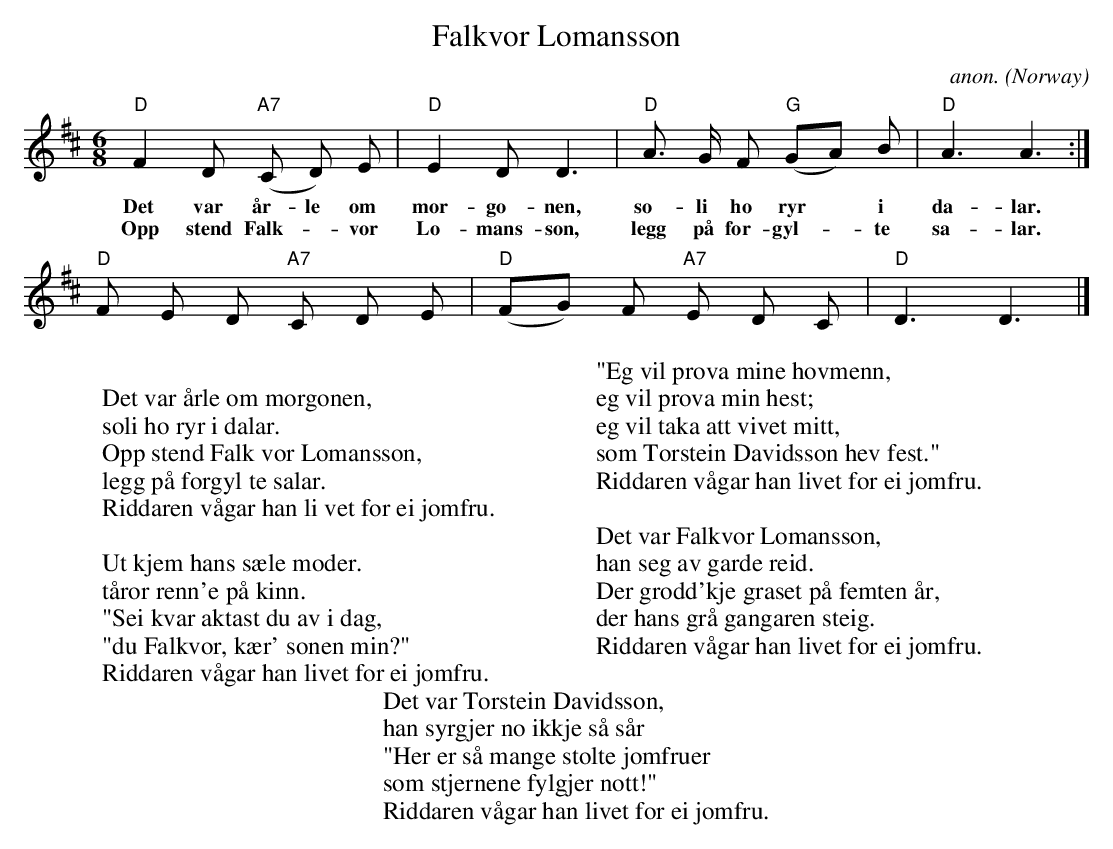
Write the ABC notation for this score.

X:1
T:Falkvor Lomansson
C:anon.
O:Norway
M:6/8
L:1/8
K:D
"D"F2 D "A7"(C D) E|"D"E2 D D3|"D"A> G F "G"(GA) B|"D"A3 A3:|
w:Det var \aar- le om mor- go- nen, so- li ho ryr* i da- lar.
w:Opp stend Falk-* vor Lo- mans- son, legg p\aa for- gyl-* te sa- lar.
"D"F E D "A7"C D E|"D"(FG) F "A7"E D C|"D"D3 D3|]
W:
W:Det var \aarle om morgonen,
W:soli ho ryr i dalar.
W:Opp stend Falk vor Lomansson,
W:legg p\aa forgyl te salar.
W:Riddaren v\aagar han li vet for ei jomfru.
W:
W:Ut kjem hans sæle moder.
W:t\aaror renn'e p\aa kinn.
W:"Sei kvar aktast du av i dag,
W:"du Falkvor, kær' sonen min?"
W:Riddaren v\aagar han livet for ei jomfru.
W:
W:"Eg vil pr\ova mine hovmenn,
W:eg vil pr\ova min hest;
W:eg vil taka att vivet mitt,
W:som Torstein Davidsson hev fest."
W:Riddaren v\aagar han livet for ei jomfru.
W:
W:Det var Falkvor Lomansson,
W:han seg av garde reid.
W:Der grodd'kje graset p\aa femten \aar,
W:der hans gr\aa gangaren steig.
W:Riddaren v\aagar han livet for ei jomfru.
W:
W:Det var Torstein Davidsson,
W:han syrgjer no ikkje s\aa s\aar
W:"Her er s\aa mange stolte jomfruer
W:som stjernene fylgjer nott!"
W:Riddaren v\aagar han livet for ei jomfru.
